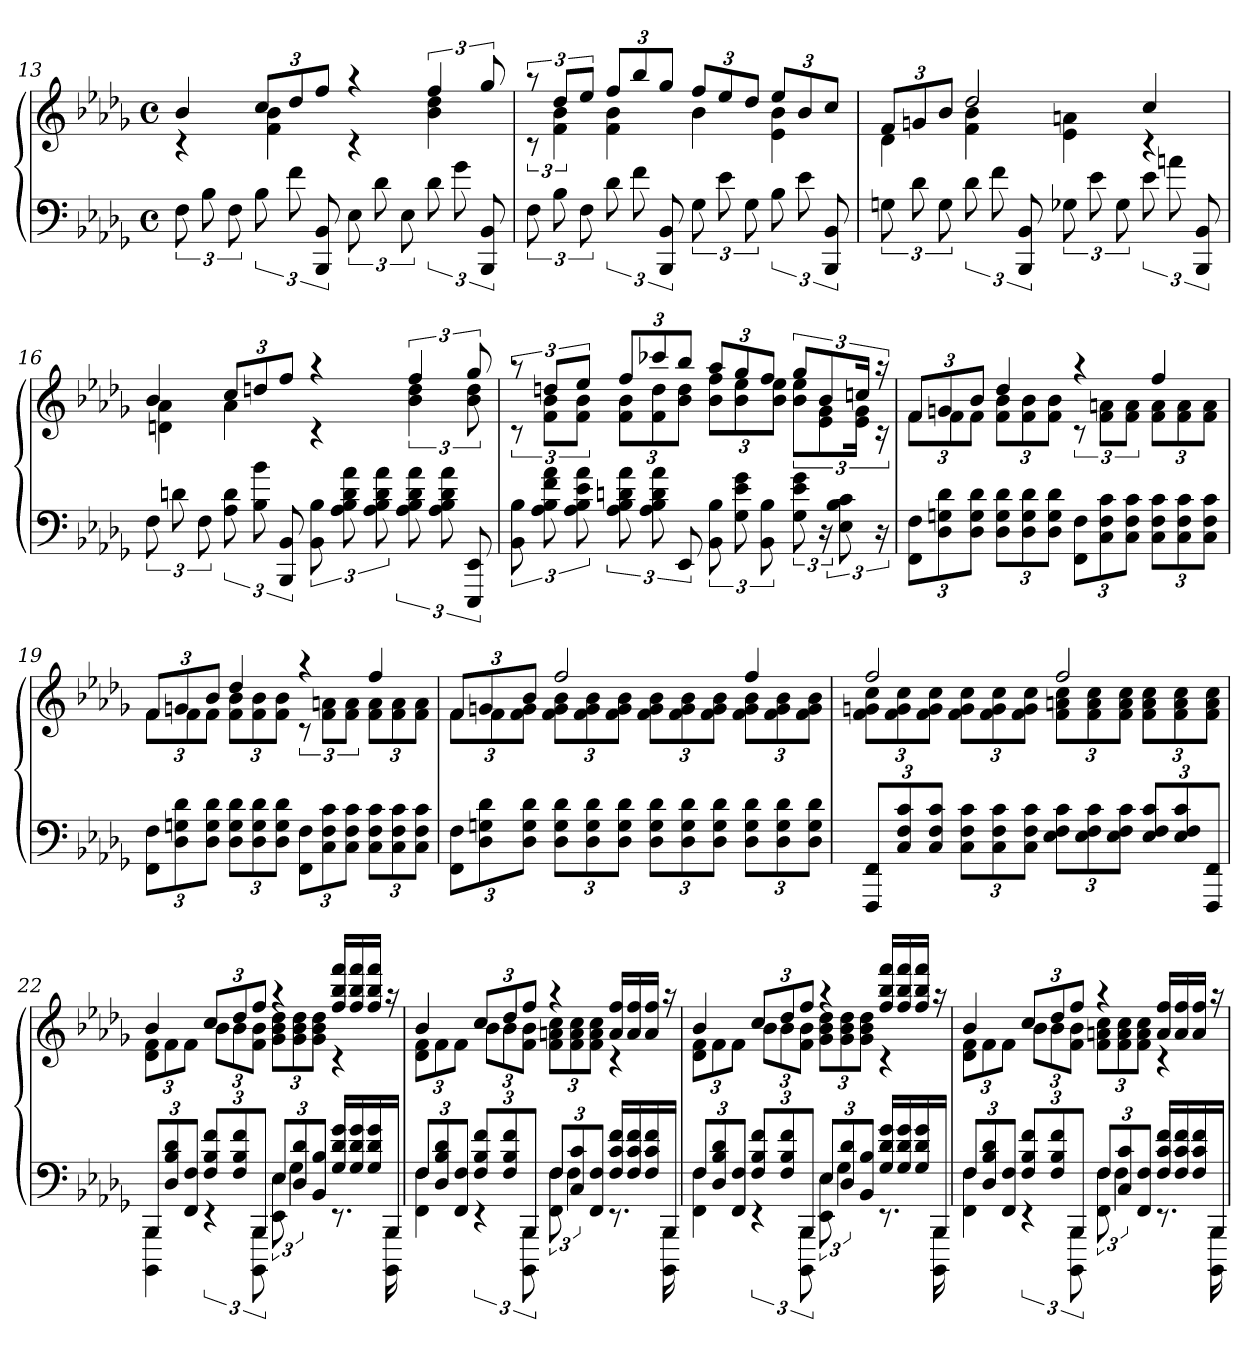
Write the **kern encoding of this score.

**kern	**kern
*part1	*part1
*staff2	*staff1
*clefF4	*clefG2
*k[b-e-a-d-g-]	*k[b-e-a-d-g-]
*b-:	*b-:
*M4/4	*M4/4
*met(c)	*met(c)
=13	=13
*	*^
12F	4b-	4rc
12B-	.	.
12F	.	.
12B-	12ccL	4f 4b-
12f	12dd-	.
12BBB- 12BB-	12ffJ	.
12E-	4raa	4rc
12d-	.	.
12E-	.	.
12d-	6ff	4b- 4dd-
12g-	.	.
12BBB- 12BB-	12gg-	.
=14	=14	=14
12F	12raa	12rc
12B-	12dd-L	6f 6b-
12F	12ee-J	.
12d-	12ffL	4f 4b-
12f	12bb-	.
12BBB- 12BB-	12gg-J	.
12G-	12ffL	4b-
12e-	12ee-	.
12G-	12dd-J	.
12B-	12ee-L	4e- 4b-
12e-	12b-	.
12BBB- 12BB-	12ccJ	.
=15	=15	=15
12Gn	12fL	4d-
12d-	12gn	.
12G	12b-J	.
12d-	2dd-	4f 4b-
12f	.	.
12BBB- 12BB-	.	.
12G-X	.	4e- 4an
12e-	.	.
12G-	.	.
12e-	4cc	4rc
12an	.	.
12BBB- 12BB-	.	.
=16	=16	=16
12F	4b-	4dn 4a-
12dn	.	.
12F	.	.
12A- 12d	12ccL	4a-
12B- 12b-	12ddn	.
12BBB- 12BB-	12ffJ	.
12BB- 12B-	4raa	4rc
12A- 12B- 12d 12a-	.	.
12A- 12B- 12d 12a-	.	.
12A- 12B- 12d 12a-	6ff	6b- 6dd
12A- 12B- 12d 12a-	.	.
12EEE- 12EE-	12gg-	12b- 12dd
=17	=17	=17
12BB- 12B-	12raa	12rc
12A- 12B- 12f 12a-	12ddnL	12f 12b-L
12A- 12B- 12e- 12a-	12ee-J	12f 12b-J
12A- 12B- 12dn 12a-	12ffL	12f 12b-L
12A- 12B- 12d 12a-	12ccc-X	12f 12dd
12EE-	12bb-J	12b- 12ddJ
12BB- 12B-	12aa-L	12b- 12ffL
12G- 12e- 12g-	12gg-	12b- 12ee-
12BB- 12B-	12ffJ	12b- 12ee-J
12G- 12e- 12g-	12gg-L	12b- 12ee-L
24r	12b-	12e- 12g-
12E- 12B- 12c	.	.
.	24ccnJk	24e- 24g-Jk
24r	24raa	24rc
=18	=18	=18
12FF 12FL	12fL	12fL
12D- 12Gn 12d-	12gn	12f
12D- 12G 12d-J	12b-J	12fJ
12D- 12G 12d-L	4dd-	12f 12b-L
12D- 12G 12d-	.	12f 12b-
12D- 12G 12d-J	.	12f 12b-J
12FF 12FL	4raa	12rc
12C 12F 12c	.	12f 12anL
12C 12F 12cJ	.	12f 12aJ
12C 12F 12cL	4ff	12f 12aL
12C 12F 12c	.	12f 12a
12C 12F 12cJ	.	12f 12aJ
=19	=19	=19
12FF 12FL	12fL	12fL
12D- 12Gn 12d-	12gn	12f
12D- 12G 12d-J	12b-J	12fJ
12D- 12G 12d-L	4dd-	12f 12b-L
12D- 12G 12d-	.	12f 12b-
12D- 12G 12d-J	.	12f 12b-J
12FF 12FL	4raa	12rc
12C 12F 12c	.	12f 12anL
12C 12F 12cJ	.	12f 12aJ
12C 12F 12cL	4ff	12f 12aL
12C 12F 12c	.	12f 12a
12C 12F 12cJ	.	12f 12aJ
=20	=20	=20
12FF 12FL	12fL	12fL
12D- 12Gn 12d-	12gn	12f
12D- 12G 12d-J	12b-J	12f 12gJ
12D- 12G 12d-L	2ff	12f 12g 12b-L
12D- 12G 12d-	.	12f 12g 12b-
12D- 12G 12d-J	.	12f 12g 12b-J
12D- 12G 12d-L	.	12f 12g 12b-L
12D- 12G 12d-	.	12f 12g 12b-
12D- 12G 12d-J	.	12f 12g 12b-J
12D- 12G 12d-L	4ff	12f 12g 12b-L
12D- 12G 12d-	.	12f 12g 12b-
12D- 12G 12d-J	.	12f 12g 12b-J
=21	=21	=21
12FFF 12FFL	2ff	12f 12gn 12ccL
12C 12F 12c	.	12f 12g 12cc
12C 12F 12cJ	.	12f 12g 12ccJ
12C 12F 12cL	.	12f 12g 12ccL
12C 12F 12c	.	12f 12g 12cc
12C 12F 12cJ	.	12f 12g 12ccJ
12E- 12F 12cL	2ff	12f 12an 12ccL
12E- 12F 12c	.	12f 12a 12cc
12E- 12F 12cJ	.	12f 12a 12ccJ
12E- 12F 12cL	.	12f 12a 12ccL
12E- 12F 12c	.	12f 12a 12cc
12FFF 12FFJ	.	12f 12a 12ccJ
=22	=22	=22
*^	*	*
12BBB-L	4BBBB- 4BBB-	4b-	12d- 12fL
12D- 12B- 12d-	.	.	12f
12FF 12FJ	.	.	12fJ
12F 12B- 12fL	6rEE	12ccL	12b-L
12F 12B- 12f	.	12dd-	12b-
12BBB-J	12BBBB- 12BBB-	12ffJ	12f 12b-J
12E-L	12EE- 12E-	4raa	12g- 12b- 12dd-L
12D- 12d-	6G-	.	12g- 12b- 12dd-
12BB- 12B-J	.	.	12g- 12b- 12dd-J
16G- 16d- 16g-LL	8.rEE	16ff 16bb- 16fffLL	4rc
16G- 16d- 16g-	.	16ff 16bb- 16fff	.
16G- 16d- 16g-	.	16ff 16bb- 16fffJJ	.
16BBB-JJ	16BBBB- 16BBB-	16raa	.
=23	=23	=23	=23
12FL	4FF 4F	4b-	12d- 12fL
12D- 12B- 12d-	.	.	12f
12FF 12FJ	.	.	12fJ
12F 12B- 12fL	6rEE	12ccL	12b-L
12F 12B- 12f	.	12dd-	12b-
12BBB-J	12BBBB- 12BBB-	12ffJ	12f 12b-J
12FL	12FF 12F	4raa	12f 12an 12ccL
12C 12c	6F	.	12f 12a 12cc
12FF 12FJ	.	.	12f 12a 12ccJ
16F 16c 16fLL	8.rEE	16a 16ffLL	4rc
16F 16c 16f	.	16a 16ff	.
16F 16c 16f	.	16a 16ffJJ	.
16BBB-JJ	16BBBB- 16BBB-	16raa	.
=24	=24	=24	=24
12FL	4FF 4F	4b-	12d- 12fL
12D- 12B- 12d-	.	.	12f
12FF 12FJ	.	.	12fJ
12F 12B- 12fL	6rEE	12ccL	12b-L
12F 12B- 12f	.	12dd-	12b-
12BBB-J	12BBBB- 12BBB-	12ffJ	12f 12b-J
12E-L	12EE- 12E-	4raa	12g- 12b- 12dd-L
12D- 12d-	6G-	.	12g- 12b- 12dd-
12BB- 12B-J	.	.	12g- 12b- 12dd-J
16G- 16d- 16g-LL	8.rEE	16ff 16bb- 16fffLL	4rc
16G- 16d- 16g-	.	16ff 16bb- 16fff	.
16G- 16d- 16g-	.	16ff 16bb- 16fffJJ	.
16BBB-JJ	16BBBB- 16BBB-	16raa	.
=25	=25	=25	=25
12FL	4FF 4F	4b-	12d- 12fL
12D- 12B- 12d-	.	.	12f
12FF 12FJ	.	.	12fJ
12F 12B- 12fL	6rEE	12ccL	12b-L
12F 12B- 12f	.	12dd-	12b-
12BBB-J	12BBBB- 12BBB-	12ffJ	12f 12b-J
12FL	12FF 12F	4raa	12f 12an 12ccL
12C 12c	6F	.	12f 12a 12cc
12FF 12FJ	.	.	12f 12a 12ccJ
16F 16c 16fLL	8.rEE	16a 16ffLL	4rc
16F 16c 16f	.	16a 16ff	.
16F 16c 16f	.	16a 16ffJJ	.
16BBB-JJ	16BBBB- 16BBB-	16raa	.
*v	*v	*	*
*	*v	*v
=	=
*-	*-
